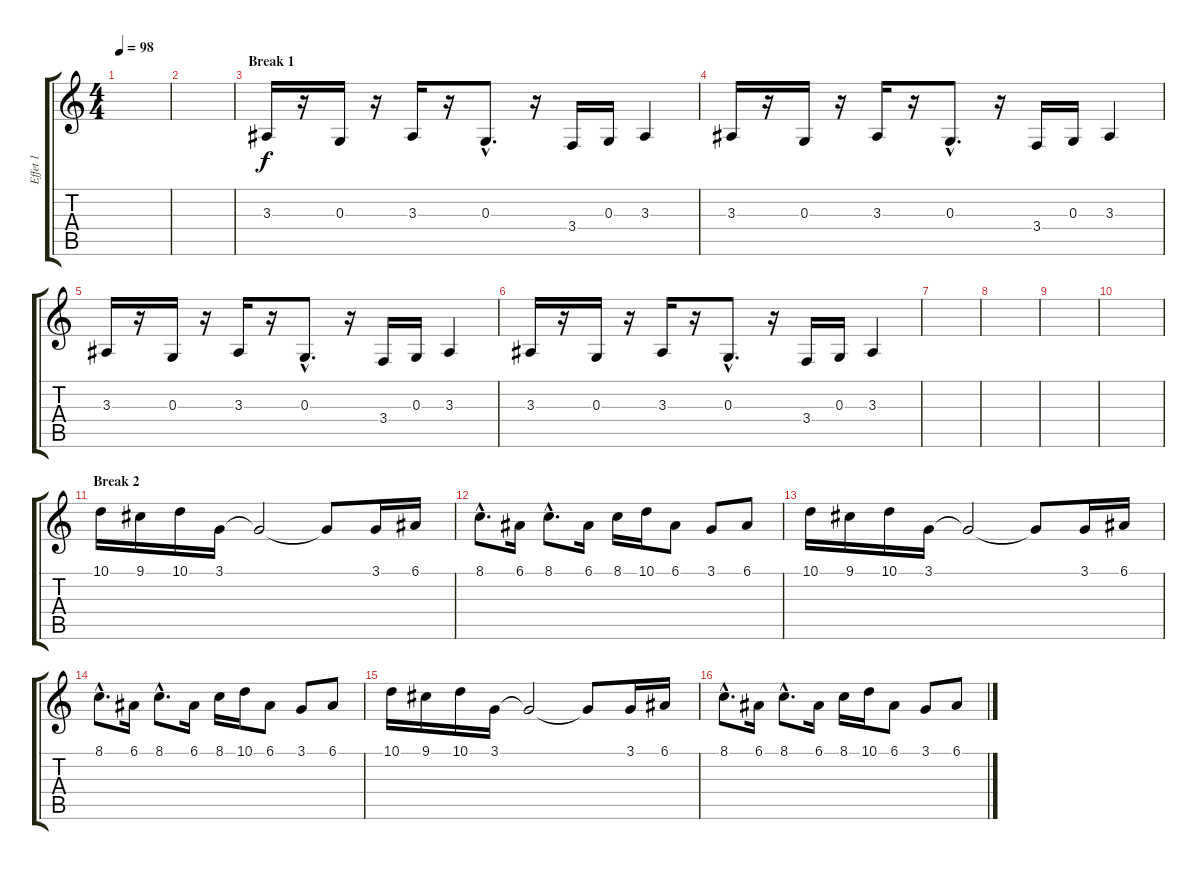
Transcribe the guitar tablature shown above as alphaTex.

\track ("Effet 1" "Effet 1") {instrument lead2sawtooth}
\staff {score tabs}
\tuning (E4 B3 G3 D3 A2 E2) {hide}
\ts (4 4)
\tempo 98
\clef g2
\ks c
|
|
\section ("" "Break 1")
3.3.16 r.16 0.3.16 r.16 3.3.16 r.16 0.3{hac}.8{d} r.16 3.4.16 0.3.16 3.3.4 |
3.3.16 r.16 0.3.16 r.16 3.3.16 r.16 0.3{hac}.8{d} r.16 3.4.16 0.3.16 3.3.4 |
3.3.16 r.16 0.3.16 r.16 3.3.16 r.16 0.3{hac}.8{d} r.16 3.4.16 0.3.16 3.3.4 |
3.3.16 r.16 0.3.16 r.16 3.3.16 r.16 0.3{hac}.8{d} r.16 3.4.16 0.3.16 3.3.4 |
|
|
|
|
\section ("" "Break 2")
10.1.16{instrument shanai} 9.1.16 10.1.16 3.1.16 3.1{t}.2 3.1{t}.8 3.1.16 6.1.16 |
8.1{hac}.8{d} 6.1.16 8.1{hac}.8{d} 6.1.16 8.1.16 10.1.16 6.1.8 3.1.8 6.1.8 |
10.1.16 9.1.16 10.1.16 3.1.16 3.1{t}.2 3.1{t}.8 3.1.16 6.1.16 |
8.1{hac}.8{d} 6.1.16 8.1{hac}.8{d} 6.1.16 8.1.16 10.1.16 6.1.8 3.1.8 6.1.8 |
10.1.16 9.1.16 10.1.16 3.1.16 3.1{t}.2 3.1{t}.8 3.1.16 6.1.16 |
8.1{hac}.8{d} 6.1.16 8.1{hac}.8{d} 6.1.16 8.1.16 10.1.16 6.1.8 3.1.8 6.1.8
